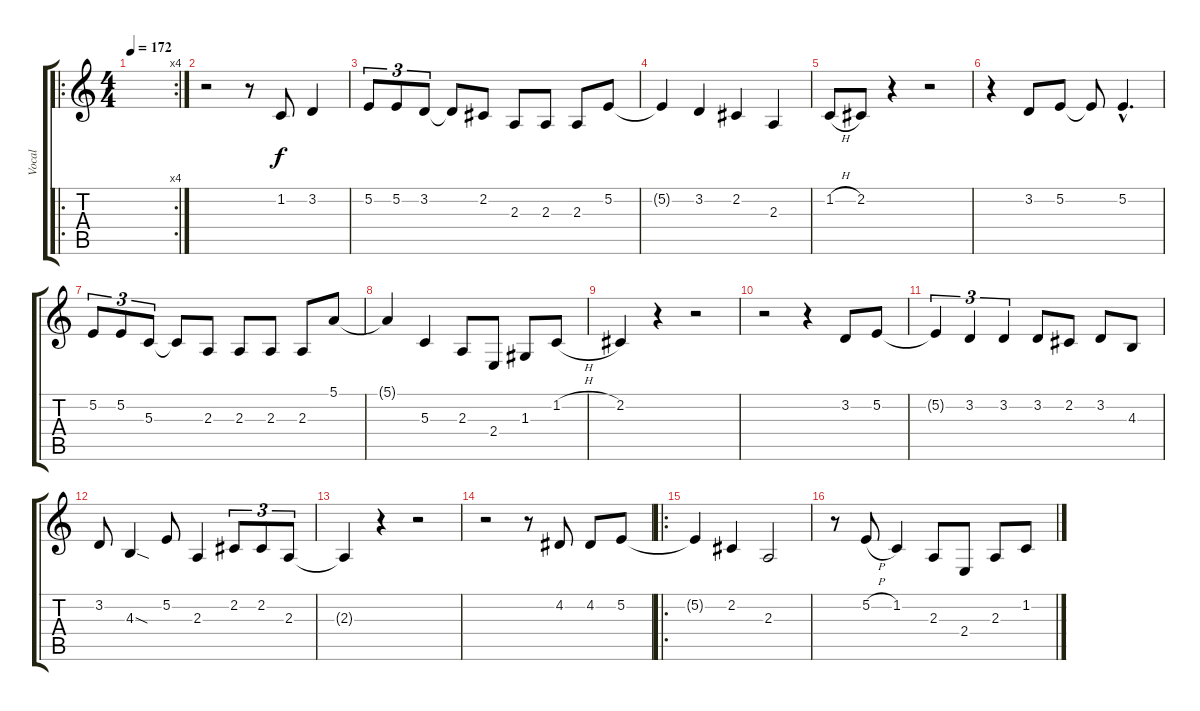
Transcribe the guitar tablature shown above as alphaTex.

\track ("Vocal" "Vocal") {instrument altosax}
\staff {score tabs}
\tuning (E4 B3 G3 D3 A2 E2) {hide}
\ro
\rc 4
\ts (4 4)
\tempo 172
\clef g2
\ks c
|
r.2 r.8 1.2.8 3.2.4 |
5.2.8{tu (3 2)} 5.2.8{tu (3 2)} 3.2.8{tu (3 2)} 3.2{t}.8 2.2.8 2.3.8 2.3.8 2.3.8 5.2.8 |
5.2{t}.4 3.2.4 2.2.4 2.3.4 |
1.2{h}.8 2.2.8 r.4 r.2 |
r.4 3.2.8 5.2.8 5.2{t}.8 5.2{hac}.4{d} |
5.2.8{tu (3 2)} 5.2.8{tu (3 2)} 5.3.8{tu (3 2)} 5.3{t}.8 2.3.8 2.3.8 2.3.8 2.3.8 5.1.8 |
5.1{t}.4 5.3.4 2.3.8 2.4.8 1.3.8 1.2{h}.8 |
2.2.4 r.4 r.2 |
r.2 r.4 3.2.8 5.2.8 |
5.2{t}.4{tu (3 2)} 3.2.4{tu (3 2)} 3.2.4{tu (3 2)} 3.2.8 2.2.8 3.2.8 4.3.8 |
3.2.8 4.3{sod}.4 5.2.8 2.3.4 2.2.8{tu (3 2)} 2.2.8{tu (3 2)} 2.3.8{tu (3 2)} |
2.3{t}.4 r.4 r.2 |
r.2 r.8 4.2.8 4.2.8 5.2.8 |
\ro
5.2{t}.4 2.2.4 2.3.2 |
r.8 5.2{h}.8 1.2.4 2.3.8 2.4.8 2.3.8 1.2{h}.8
